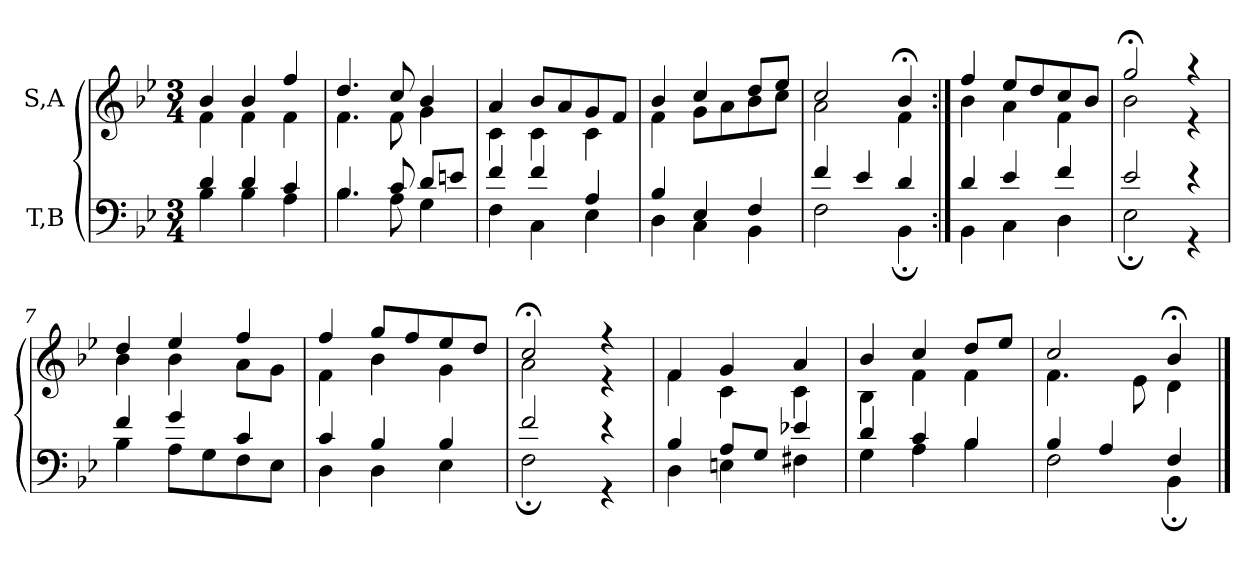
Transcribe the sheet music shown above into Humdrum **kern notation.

**kern	**kern
*part2	*part1
*staff2	*staff1
*I"T,B	*I"S,A
*clefF4	*clefG2
*k[b-e-]	*k[b-e-]
*M3/4	*M3/4
=	=
*^	*^
4d	4B-	4b-	4f
4d	4B-	4b-	4f
4c	4A	4ff	4f
=1	=1	=1	=1
4.B-	4.B-	4.dd	4.f
8c	8A	8cc	8f
8dL	4G	4b-	4g
8enJ	.	.	.
=2	=2	=2	=2
4f	4F	4a	4c
4f	4C	8b-L	4c
.	.	8a	.
4A	4E-	8g	4c
.	.	8fJ	.
=3	=3	=3	=3
4B-	4D	4b-	4f
4E-	4C	4cc	8gL
.	.	.	8a
4F	4BB-	8ddL	8b-
.	.	8ee-J	8ccJ
=4	=4	=4	=4
4f	2F	2cc	2a
4e-	.	.	.
4d	4BB-;	4b-;<	4f
=5:|!	=5:|!	=5:|!	=5:|!
4d	4BB-	4ff	4b-
4e-	4C	8ee-L	4a
.	.	8dd	.
4f	4D	8cc	4f
.	.	8b-J	.
=6	=6	=6	=6
2e-	2E-;	2gg;<	2b-
4r	4r	4r	4r
=7	=7	=7	=7
4f	4B-	4dd	4b-
4g	8AL	4ee-	4b-
.	8G	.	.
4c	8F	4ff	8aL
.	8E-J	.	8gJ
=8	=8	=8	=8
4c	4D	4ff	4f
4B-	4D	8ggL	4b-
.	.	8ff	.
4B-	4E-	8ee-	4g
.	.	8ddJ	.
=9	=9	=9	=9
2f	2F;	2cc;<	2a
4r	4r	4r	4r
=10	=10	=10	=10
4B-	4D	4f	4f
8AL	4En	4g	4c
8GJ	.	.	.
4e-X	4F#X	4a	4c
=11	=11	=11	=11
4d	4G	4b-	4B-
4c	4A	4cc	4f
4B-	4B-	8ddL	4f
.	.	8ee-J	.
=12	=12	=12	=12
4B-	2F	2cc	4.f
4A	.	.	.
.	.	.	8e-
4F	4BB-;	4b-;<	4d
*v	*v	*	*
*	*v	*v
==	==
*-	*-
